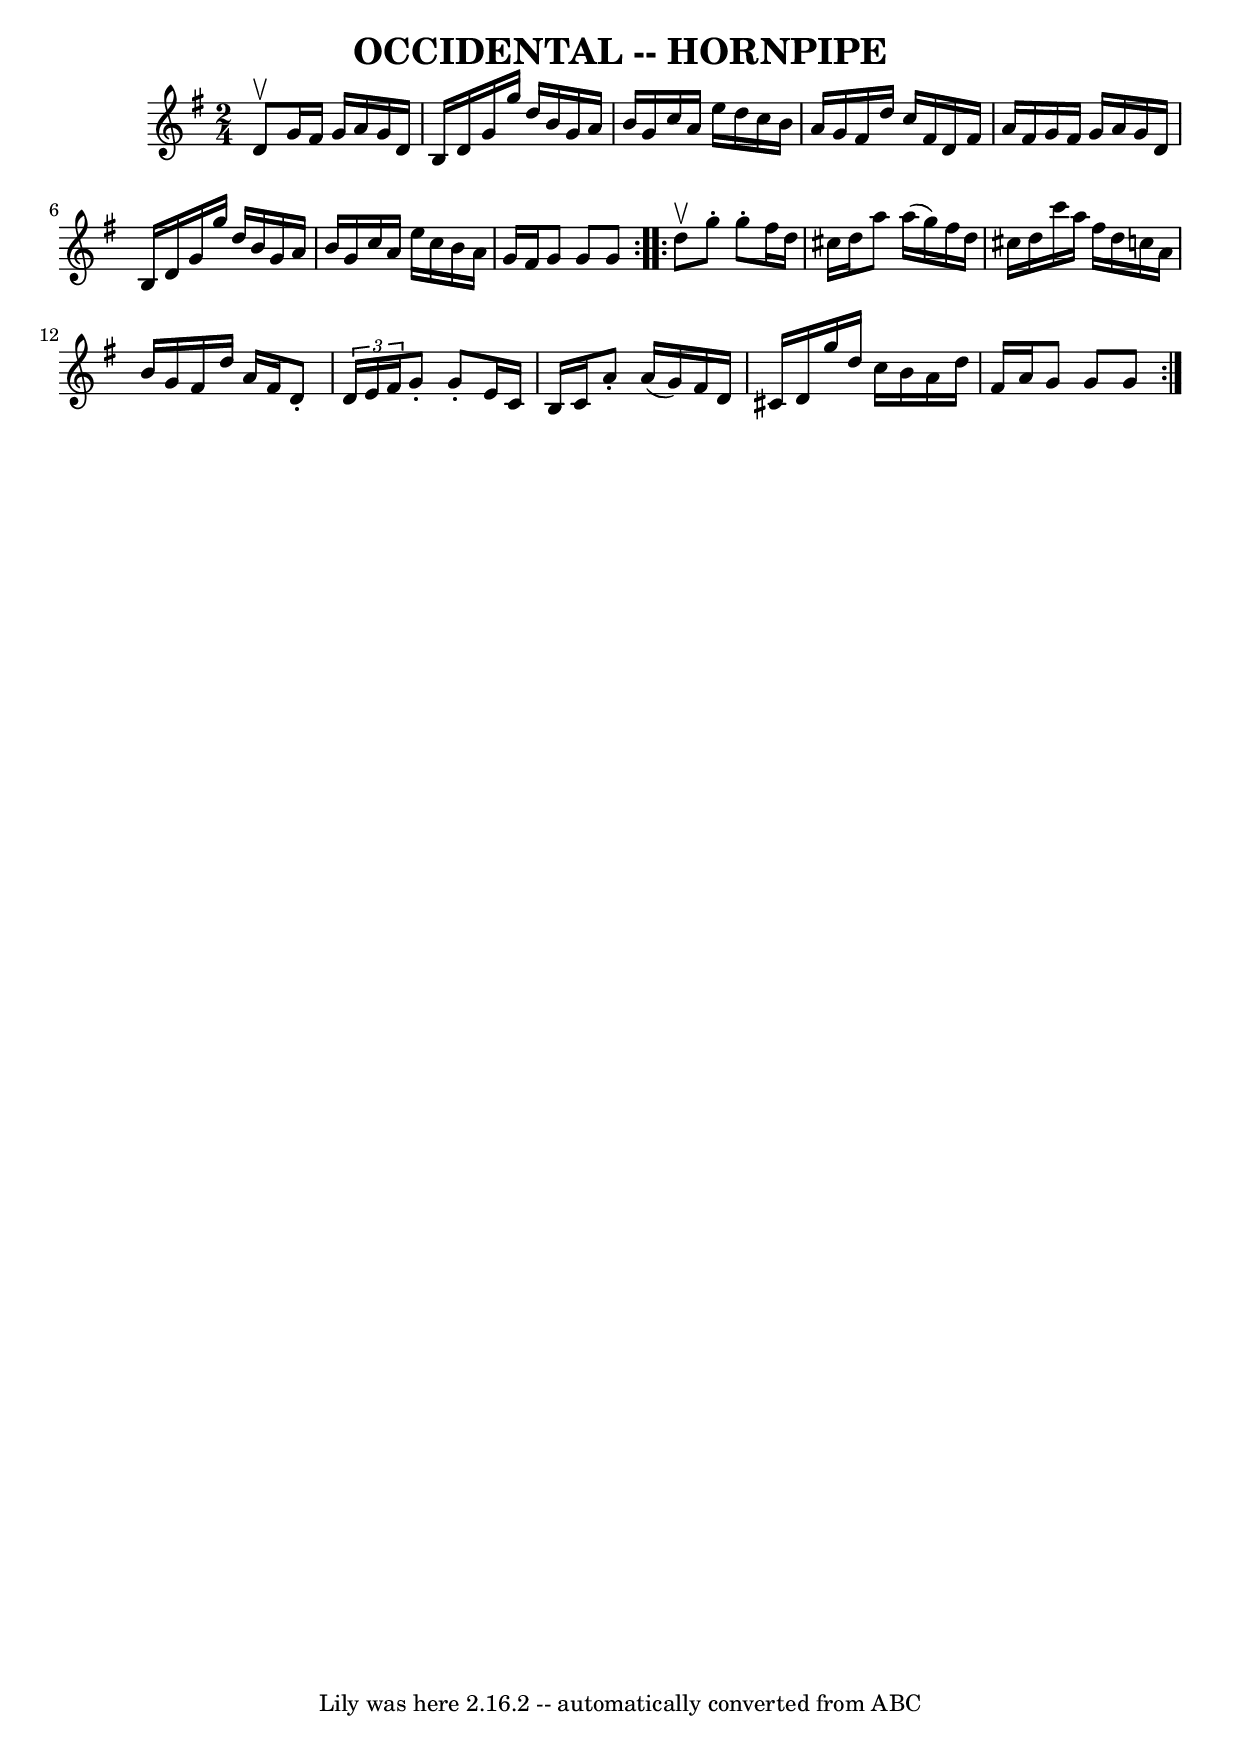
\version "2.16.2"
\include "Mammoth.ily"
\header {
  %% book = "Ryan's Mammoth Collection of Fiddle Tunes"
  crossRefNumber = "1"
  footnotes = ""
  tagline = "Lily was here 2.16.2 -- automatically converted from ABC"
  title = "OCCIDENTAL -- HORNPIPE"

}
voicedefault =  {



  \repeat volta 2 {

    \time 2/4 
    \key g \major d'8^\upbow       |
    g'16 fis'16 g'16   
    a'16 g'16 d'16 b16 d'16    |
    g'16 g''16 d''16    
    b'16 g'16 a'16 b'16 g'16    |
    c''16 a'16 e''16    
    d''16 c''16 b'16 a'16 g'16    |
    fis'16 d''16 c''16   
    fis'16 d'16 fis'16 a'16 fis'16    |
    |
    g'16    
    fis'16 g'16 a'16 g'16 d'16 b16 d'16    |
    g'16    
    g''16 d''16 b'16 g'16 a'16 b'16 g'16    |
    c''16    
    a'16 e''16 c''16 b'16 a'16 g'16 fis'16    |
    g'8    
    g'8 g'8    
  }     
  \repeat volta 2 {
    d''8^\upbow       |
    g''8 -.   
    g''8 -. fis''16 d''16 cis''16 d''16    |
    a''8 a''16 (
    g''16) fis''16 d''16 cis''16 d''16    |
    c'''16 a''16  
    fis''16 d''16 c''16 a'16 b'16 g'16    |
    fis'16    
    d''16 a'16 fis'16 d'8 -. \times 2/3 { d'16 e'16 fis'16  
					}   
    |
    |
    g'8 -. g'8 -. e'16 c'16 b16 c'16    
    |
    a'8 -. a'16 (g'16) fis'16 d'16 cis'16 d'16    
    |
    g''16 d''16 c''16 b'16 a'16 d''16 fis'16 a'16   
    |
    g'8 g'8 g'8    
  }   

}

\score{
  <<

    \context Staff="default"
    {
      \voicedefault 
      
    }

  >>
  \layout {
    
  }
  \midi {
  }

}
